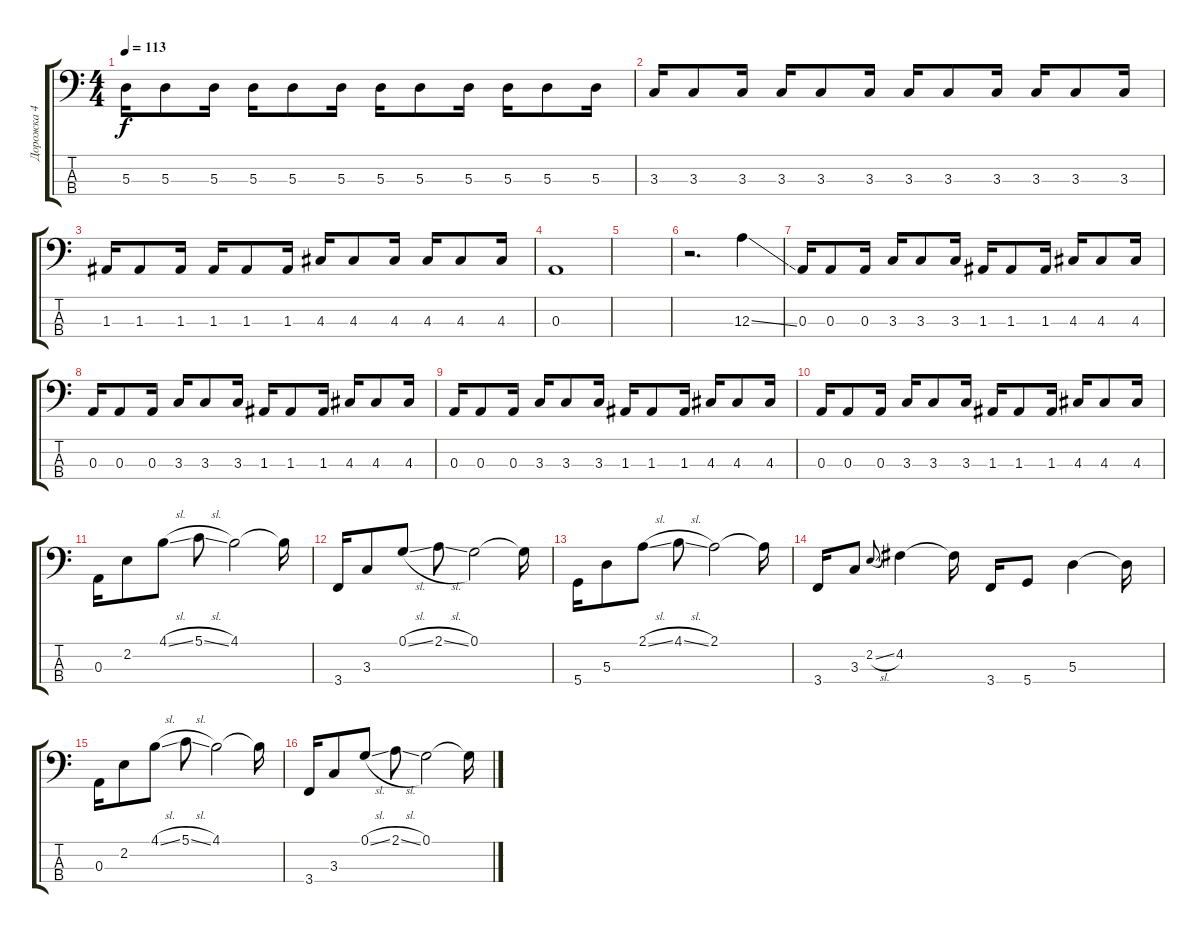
\track ("Дорожка 4" "Дорожка 4") {instrument electricbassfinger}
\staff {score tabs}
\tuning (G2 D2 A1 D1) {hide}
\ts (4 4)
\tempo 113
\clef f4
\ks c
5.3.16{dy f} 5.3.8 5.3.16 5.3.16 5.3.8 5.3.16 5.3.16 5.3.8 5.3.16 5.3.16 5.3.8 5.3.16 |
3.3.16 3.3.8 3.3.16 3.3.16 3.3.8 3.3.16 3.3.16 3.3.8 3.3.16 3.3.16 3.3.8 3.3.16 |
1.3.16 1.3.8 1.3.16 1.3.16 1.3.8 1.3.16 4.3.16 4.3.8 4.3.16 4.3.16 4.3.8 4.3.16 |
0.3.1 |
|
r.2{d} 12.3{ss}.4 |
0.3.16 0.3.8 0.3.16 3.3.16 3.3.8 3.3.16 1.3.16 1.3.8 1.3.16 4.3.16 4.3.8 4.3.16 |
0.3.16 0.3.8 0.3.16 3.3.16 3.3.8 3.3.16 1.3.16 1.3.8 1.3.16 4.3.16 4.3.8 4.3.16 |
0.3.16 0.3.8 0.3.16 3.3.16 3.3.8 3.3.16 1.3.16 1.3.8 1.3.16 4.3.16 4.3.8 4.3.16 |
0.3.16 0.3.8 0.3.16 3.3.16 3.3.8 3.3.16 1.3.16 1.3.8 1.3.16 4.3.16 4.3.8 4.3.16 |
0.3.16{instrument electricbassfinger} 2.2.8 4.1{sl}.8 5.1{sl}.8 4.1.2 4.1{t}.16 |
3.4.16 3.3.8 0.1{sl}.8 2.1{sl}.8 0.1.2 0.1{t}.16 |
5.4.16 5.3.8 2.1{sl}.8 4.1{sl}.8 2.1.2 2.1{t}.16 |
3.4.16 3.3.8 2.2{sl}.8{gr onbeat} 4.2.4 4.2{t}.16 3.4.16 5.4.8 5.3.4 5.3{t}.16 |
0.3.16 2.2.8 4.1{sl}.8 5.1{sl}.8 4.1.2 4.1{t}.16 |
3.4.16 3.3.8 0.1{sl}.8 2.1{sl}.8 0.1.2 0.1{t}.16
